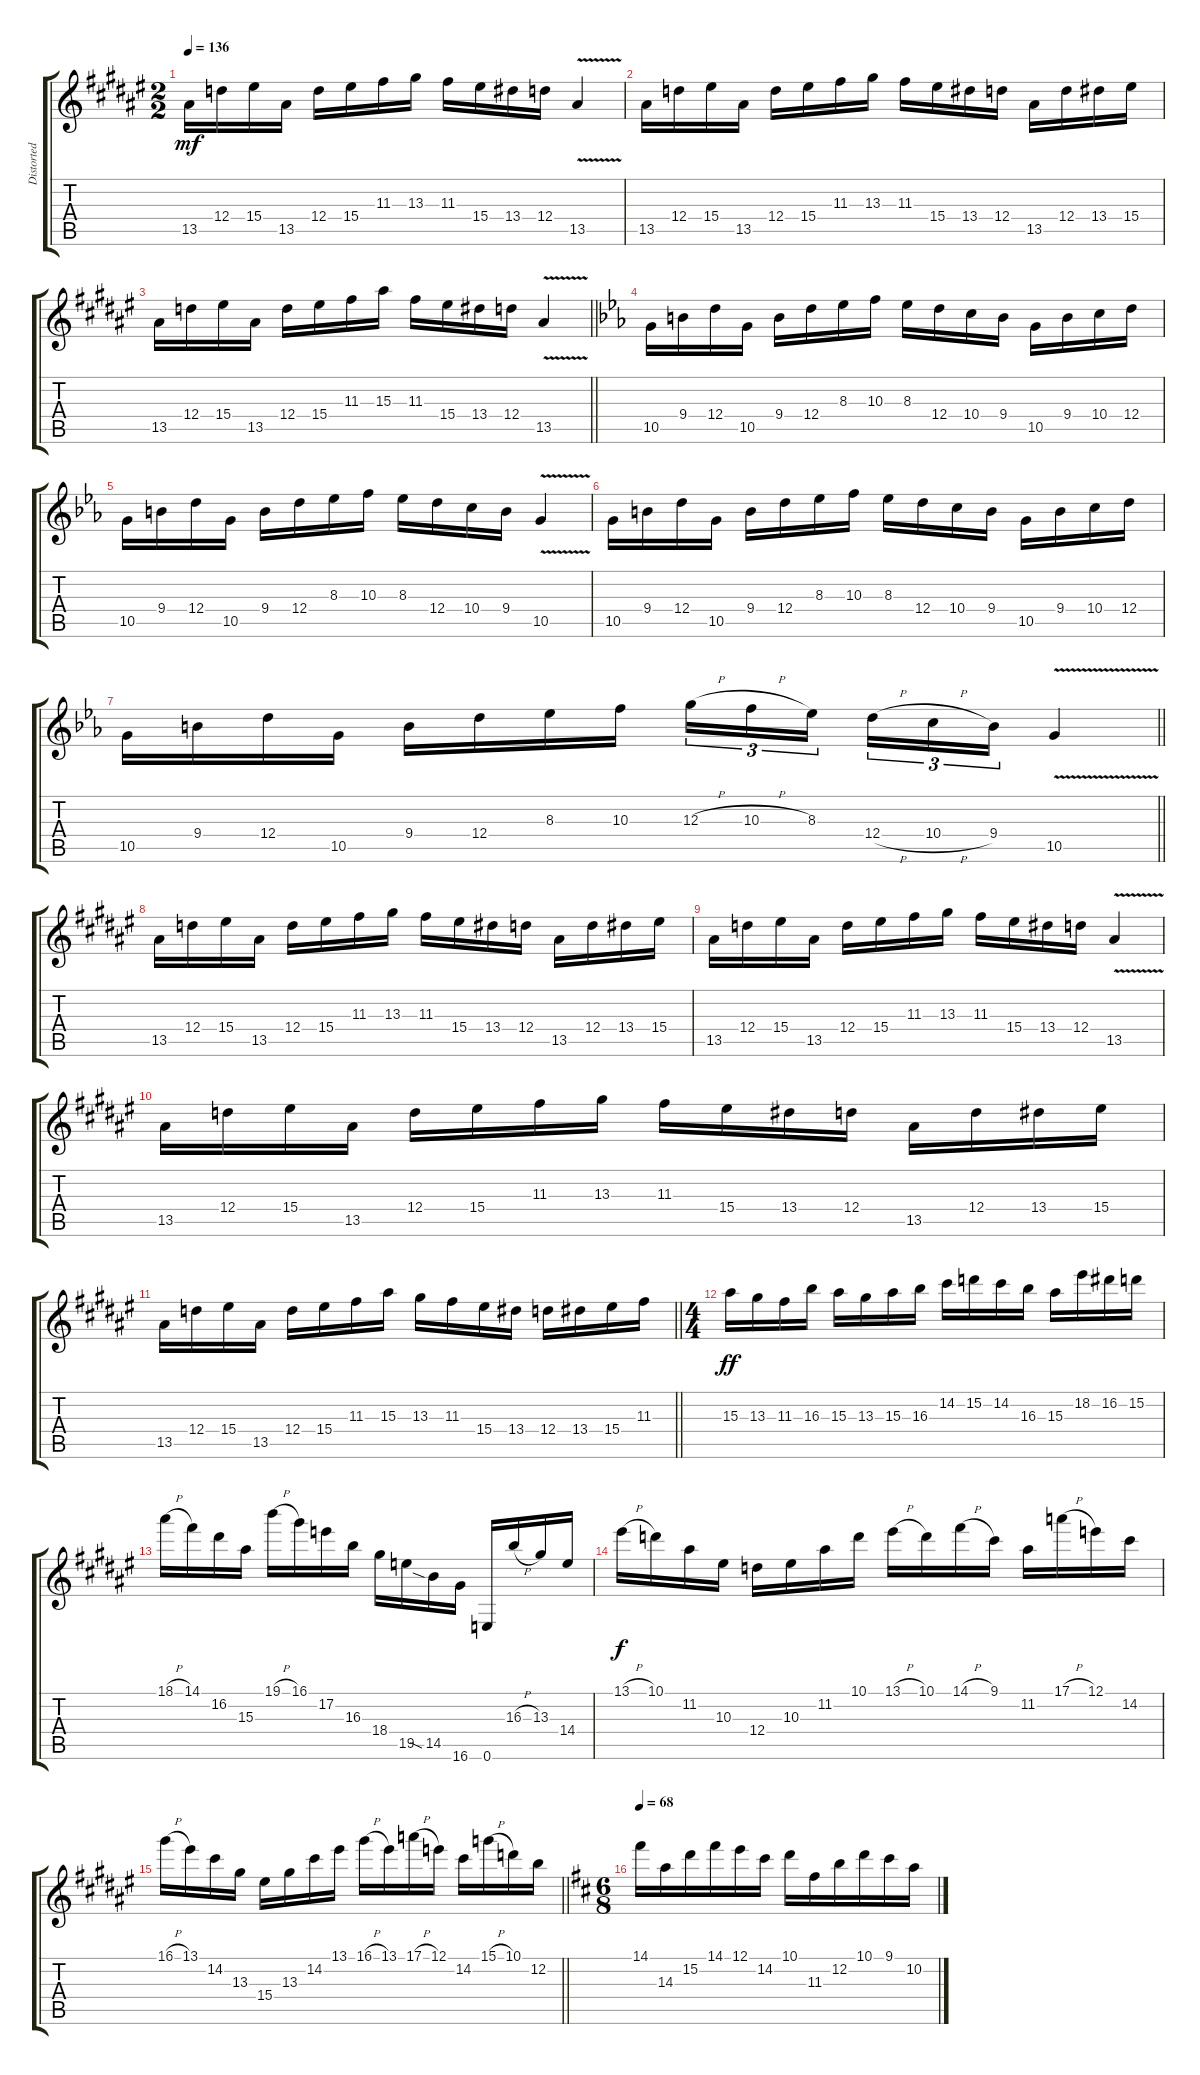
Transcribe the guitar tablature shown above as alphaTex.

\track ("Distorted [Right]" "Distorted ") {instrument overdrivenguitar}
\staff {score tabs}
\tuning (E4 B3 G3 D3 A2 E2) {hide}
\ts (2 2)
\tempo 136
\clef g2
\ks f#
13.5.16{dy mf} 12.4.16 15.4.16 13.5.16 12.4.16 15.4.16 11.3.16 13.3.16 11.3.16 15.4.16 13.4.16 12.4.16 13.5{v}.4 |
13.5.16 12.4.16 15.4.16 13.5.16 12.4.16 15.4.16 11.3.16 13.3.16 11.3.16 15.4.16 13.4.16 12.4.16 13.5.16 12.4.16 13.4.16 15.4.16 |
\barLineRight lightlight
13.5.16 12.4.16 15.4.16 13.5.16 12.4.16 15.4.16 11.3.16 15.3.16 11.3.16 15.4.16 13.4.16 12.4.16 13.5{v}.4 |
\ks eb
10.5.16 9.4.16 12.4.16 10.5.16 9.4.16 12.4.16 8.3.16 10.3.16 8.3.16 12.4.16 10.4.16 9.4.16 10.5.16 9.4.16 10.4.16 12.4.16 |
10.5.16 9.4.16 12.4.16 10.5.16 9.4.16 12.4.16 8.3.16 10.3.16 8.3.16 12.4.16 10.4.16 9.4.16 10.5{v}.4 |
10.5.16 9.4.16 12.4.16 10.5.16 9.4.16 12.4.16 8.3.16 10.3.16 8.3.16 12.4.16 10.4.16 9.4.16 10.5.16 9.4.16 10.4.16 12.4.16 |
\barLineRight lightlight
10.5.16 9.4.16 12.4.16 10.5.16 9.4.16 12.4.16 8.3.16 10.3.16 12.3{h}.16{tu (3 2)} 10.3{h}.16{tu (3 2)} 8.3.16{tu (3 2)} 12.4{h}.16{tu (3 2)} 10.4{h}.16{tu (3 2)} 9.4.16{tu (3 2)} 10.5{v}.4 |
\ks f#
13.5.16 12.4.16 15.4.16 13.5.16 12.4.16 15.4.16 11.3.16 13.3.16 11.3.16 15.4.16 13.4.16 12.4.16 13.5.16 12.4.16 13.4.16 15.4.16 |
13.5.16 12.4.16 15.4.16 13.5.16 12.4.16 15.4.16 11.3.16 13.3.16 11.3.16 15.4.16 13.4.16 12.4.16 13.5{v}.4 |
13.5.16 12.4.16 15.4.16 13.5.16 12.4.16 15.4.16 11.3.16 13.3.16 11.3.16 15.4.16 13.4.16 12.4.16 13.5.16 12.4.16 13.4.16 15.4.16 |
\barLineRight lightlight
13.5.16 12.4.16 15.4.16 13.5.16 12.4.16 15.4.16 11.3.16 15.3.16 13.3.16 11.3.16 15.4.16 13.4.16 12.4.16 13.4.16 15.4.16 11.3.16 |
\ts (4 4)
15.3.16{dy ff} 13.3.16 11.3.16 16.3.16 15.3.16 13.3.16 15.3.16 16.3.16 14.2.16 15.2.16 14.2.16 16.3.16 15.3.16 18.2.16 16.2.16 15.2.16 |
18.1{h}.16 14.1.16 16.2.16 15.3.16 19.1{h}.16 16.1.16 17.2.16 16.3.16 18.4.16 19.5.16 14.5{sia}.16 16.6.16 0.6.16 16.3{h}.16 13.3.16 14.4.16 |
13.1{h}.16{dy f} 10.1.16 11.2.16 10.3.16 12.4.16 10.3.16 11.2.16 10.1.16 13.1{h}.16 10.1.16 14.1{h}.16 9.1.16 11.2.16 17.1{h}.16 12.1.16 14.2.16 |
\barLineRight lightlight
16.1{h}.16 13.1.16 14.2.16 13.3.16 15.4.16 13.3.16 14.2.16 13.1.16 16.1{h}.16 13.1.16 17.1{h}.16 12.1.16 14.2.16 15.1{h}.16 10.1.16 12.2.16 |
\ts (6 8)
\section ("" " ")
\tempo 68
\ks d
14.1.16 14.3.16 15.2.16 14.1.16 12.1.16 14.2.16 10.1.16 11.3.16 12.2.16 10.1.16 9.1.16 10.2.16
